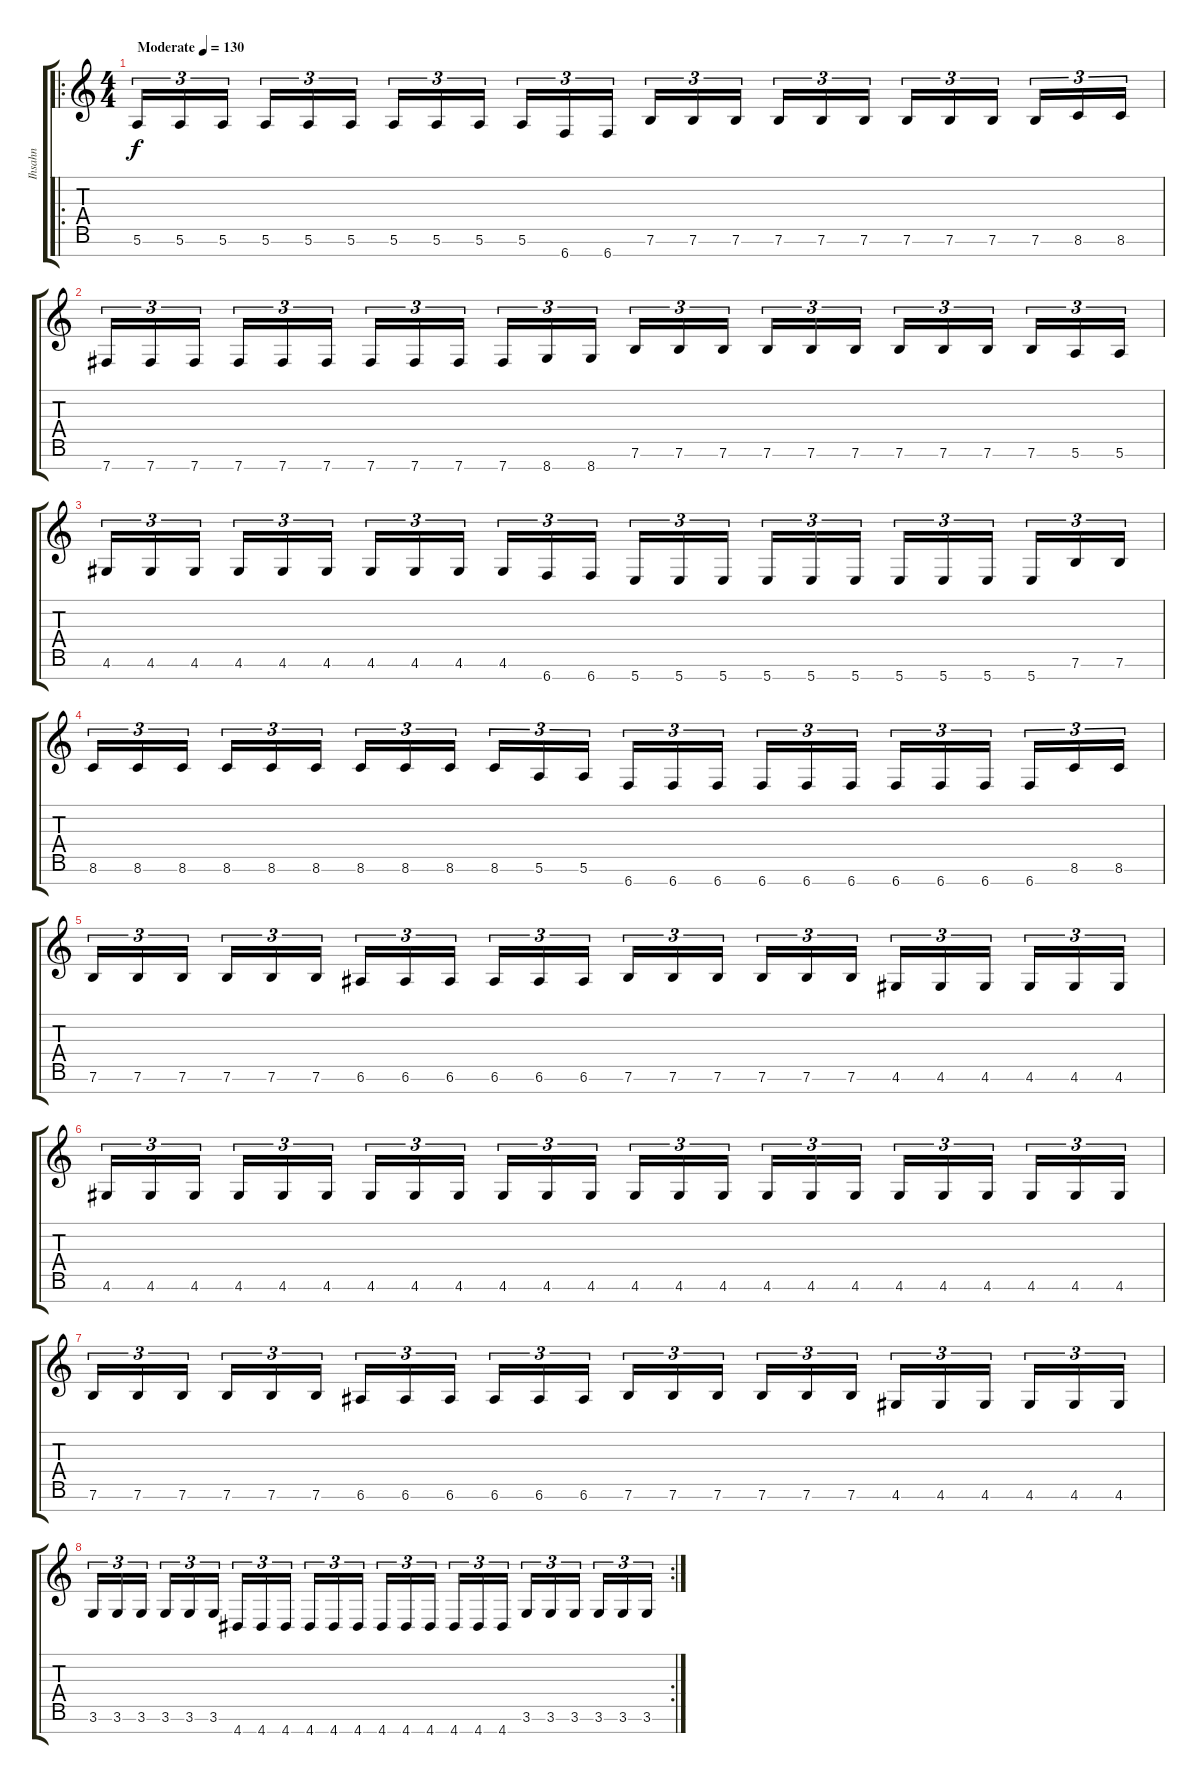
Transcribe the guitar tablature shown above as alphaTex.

\track ("Ihsahn" "Ihsahn") {instrument distortionguitar}
\staff {score tabs}
\tuning (E4 B3 G3 D3 A2 E2 B1) {hide}
\ro
\ts (4 4)
\tempo (130 "Moderate")
\clef g2
\ks c
5.6.16{tu (3 2) dy f instrument distortionguitar} 5.6.16{tu (3 2)} 5.6.16{tu (3 2) beam splitsecondary} 5.6.16{tu (3 2)} 5.6.16{tu (3 2)} 5.6.16{tu (3 2)} 5.6.16{tu (3 2)} 5.6.16{tu (3 2)} 5.6.16{tu (3 2) beam splitsecondary} 5.6.16{tu (3 2)} 6.7.16{tu (3 2)} 6.7.16{tu (3 2)} 7.6.16{tu (3 2)} 7.6.16{tu (3 2)} 7.6.16{tu (3 2) beam splitsecondary} 7.6.16{tu (3 2)} 7.6.16{tu (3 2)} 7.6.16{tu (3 2)} 7.6.16{tu (3 2)} 7.6.16{tu (3 2)} 7.6.16{tu (3 2) beam splitsecondary} 7.6.16{tu (3 2)} 8.6.16{tu (3 2)} 8.6.16{tu (3 2)} |
7.7.16{tu (3 2)} 7.7.16{tu (3 2)} 7.7.16{tu (3 2) beam splitsecondary} 7.7.16{tu (3 2)} 7.7.16{tu (3 2)} 7.7.16{tu (3 2)} 7.7.16{tu (3 2)} 7.7.16{tu (3 2)} 7.7.16{tu (3 2) beam splitsecondary} 7.7.16{tu (3 2)} 8.7.16{tu (3 2)} 8.7.16{tu (3 2)} 7.6.16{tu (3 2)} 7.6.16{tu (3 2)} 7.6.16{tu (3 2) beam splitsecondary} 7.6.16{tu (3 2)} 7.6.16{tu (3 2)} 7.6.16{tu (3 2)} 7.6.16{tu (3 2)} 7.6.16{tu (3 2)} 7.6.16{tu (3 2) beam splitsecondary} 7.6.16{tu (3 2)} 5.6.16{tu (3 2)} 5.6.16{tu (3 2)} |
4.6.16{tu (3 2)} 4.6.16{tu (3 2)} 4.6.16{tu (3 2) beam splitsecondary} 4.6.16{tu (3 2)} 4.6.16{tu (3 2)} 4.6.16{tu (3 2)} 4.6.16{tu (3 2)} 4.6.16{tu (3 2)} 4.6.16{tu (3 2) beam splitsecondary} 4.6.16{tu (3 2)} 6.7.16{tu (3 2)} 6.7.16{tu (3 2)} 5.7.16{tu (3 2)} 5.7.16{tu (3 2)} 5.7.16{tu (3 2) beam splitsecondary} 5.7.16{tu (3 2)} 5.7.16{tu (3 2)} 5.7.16{tu (3 2)} 5.7.16{tu (3 2)} 5.7.16{tu (3 2)} 5.7.16{tu (3 2) beam splitsecondary} 5.7.16{tu (3 2)} 7.6.16{tu (3 2)} 7.6.16{tu (3 2)} |
8.6.16{tu (3 2)} 8.6.16{tu (3 2)} 8.6.16{tu (3 2) beam splitsecondary} 8.6.16{tu (3 2)} 8.6.16{tu (3 2)} 8.6.16{tu (3 2)} 8.6.16{tu (3 2)} 8.6.16{tu (3 2)} 8.6.16{tu (3 2) beam splitsecondary} 8.6.16{tu (3 2)} 5.6.16{tu (3 2)} 5.6.16{tu (3 2)} 6.7.16{tu (3 2)} 6.7.16{tu (3 2)} 6.7.16{tu (3 2) beam splitsecondary} 6.7.16{tu (3 2)} 6.7.16{tu (3 2)} 6.7.16{tu (3 2)} 6.7.16{tu (3 2)} 6.7.16{tu (3 2)} 6.7.16{tu (3 2) beam splitsecondary} 6.7.16{tu (3 2)} 8.6.16{tu (3 2)} 8.6.16{tu (3 2)} |
7.6.16{tu (3 2)} 7.6.16{tu (3 2)} 7.6.16{tu (3 2) beam splitsecondary} 7.6.16{tu (3 2)} 7.6.16{tu (3 2)} 7.6.16{tu (3 2)} 6.6.16{tu (3 2)} 6.6.16{tu (3 2)} 6.6.16{tu (3 2) beam splitsecondary} 6.6.16{tu (3 2)} 6.6.16{tu (3 2)} 6.6.16{tu (3 2)} 7.6.16{tu (3 2)} 7.6.16{tu (3 2)} 7.6.16{tu (3 2) beam splitsecondary} 7.6.16{tu (3 2)} 7.6.16{tu (3 2)} 7.6.16{tu (3 2)} 4.6.16{tu (3 2)} 4.6.16{tu (3 2)} 4.6.16{tu (3 2) beam splitsecondary} 4.6.16{tu (3 2)} 4.6.16{tu (3 2)} 4.6.16{tu (3 2)} |
4.6.16{tu (3 2)} 4.6.16{tu (3 2)} 4.6.16{tu (3 2) beam splitsecondary} 4.6.16{tu (3 2)} 4.6.16{tu (3 2)} 4.6.16{tu (3 2)} 4.6.16{tu (3 2)} 4.6.16{tu (3 2)} 4.6.16{tu (3 2) beam splitsecondary} 4.6.16{tu (3 2)} 4.6.16{tu (3 2)} 4.6.16{tu (3 2)} 4.6.16{tu (3 2)} 4.6.16{tu (3 2)} 4.6.16{tu (3 2) beam splitsecondary} 4.6.16{tu (3 2)} 4.6.16{tu (3 2)} 4.6.16{tu (3 2)} 4.6.16{tu (3 2)} 4.6.16{tu (3 2)} 4.6.16{tu (3 2) beam splitsecondary} 4.6.16{tu (3 2)} 4.6.16{tu (3 2)} 4.6.16{tu (3 2)} |
7.6.16{tu (3 2)} 7.6.16{tu (3 2)} 7.6.16{tu (3 2) beam splitsecondary} 7.6.16{tu (3 2)} 7.6.16{tu (3 2)} 7.6.16{tu (3 2)} 6.6.16{tu (3 2)} 6.6.16{tu (3 2)} 6.6.16{tu (3 2) beam splitsecondary} 6.6.16{tu (3 2)} 6.6.16{tu (3 2)} 6.6.16{tu (3 2)} 7.6.16{tu (3 2)} 7.6.16{tu (3 2)} 7.6.16{tu (3 2) beam splitsecondary} 7.6.16{tu (3 2)} 7.6.16{tu (3 2)} 7.6.16{tu (3 2)} 4.6.16{tu (3 2)} 4.6.16{tu (3 2)} 4.6.16{tu (3 2) beam splitsecondary} 4.6.16{tu (3 2)} 4.6.16{tu (3 2)} 4.6.16{tu (3 2)} |
\rc 2
3.6.16{tu (3 2)} 3.6.16{tu (3 2)} 3.6.16{tu (3 2) beam splitsecondary} 3.6.16{tu (3 2)} 3.6.16{tu (3 2)} 3.6.16{tu (3 2)} 4.7.16{tu (3 2)} 4.7.16{tu (3 2)} 4.7.16{tu (3 2) beam splitsecondary} 4.7.16{tu (3 2)} 4.7.16{tu (3 2)} 4.7.16{tu (3 2)} 4.7.16{tu (3 2)} 4.7.16{tu (3 2)} 4.7.16{tu (3 2) beam splitsecondary} 4.7.16{tu (3 2)} 4.7.16{tu (3 2)} 4.7.16{tu (3 2)} 3.6.16{tu (3 2)} 3.6.16{tu (3 2)} 3.6.16{tu (3 2) beam splitsecondary} 3.6.16{tu (3 2)} 3.6.16{tu (3 2)} 3.6.16{tu (3 2)}
